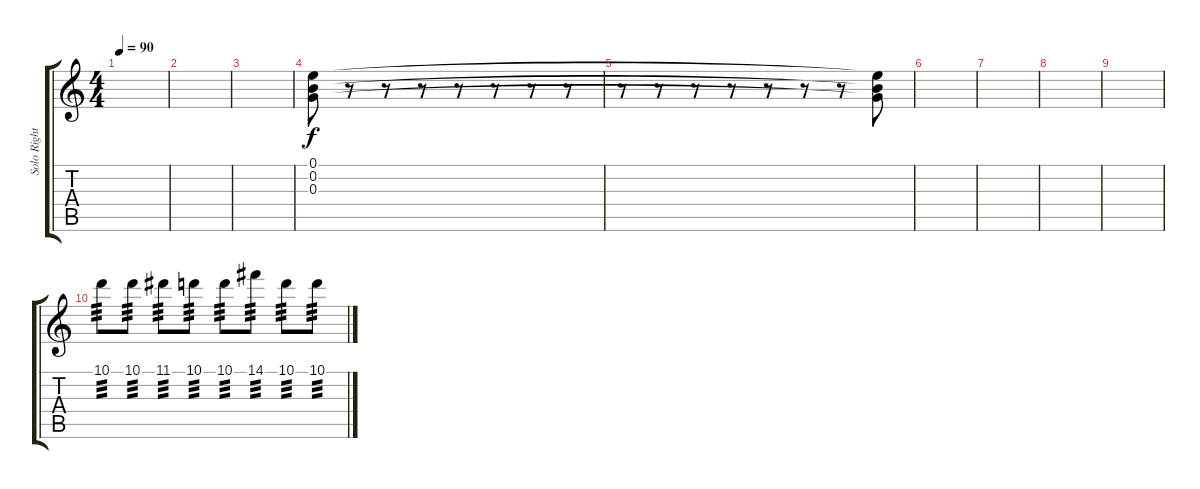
\track ("Solo Right" "Solo Right") {instrument distortionguitar}
\staff {score tabs}
\tuning (E4 B3 G3 D3 A2 D2) {hide}
\ts (4 4)
\tempo 90
\clef g2
\ks c
|
|
|
(0.1 0.2 0.3).8 r.8 r.8 r.8 r.8 r.8 r.8 r.8 |
r.8 r.8 r.8 r.8 r.8 r.8 r.8 (0.1{t} 0.2{t} 0.3{t}).8 |
|
|
|
|
10.1.8{tp 3} 10.1.8{tp 3} 11.1.8{tp 3} 10.1.8{tp 3} 10.1.8{tp 3} 14.1.8{tp 3} 10.1.8{tp 3} 10.1.8{tp 3}
